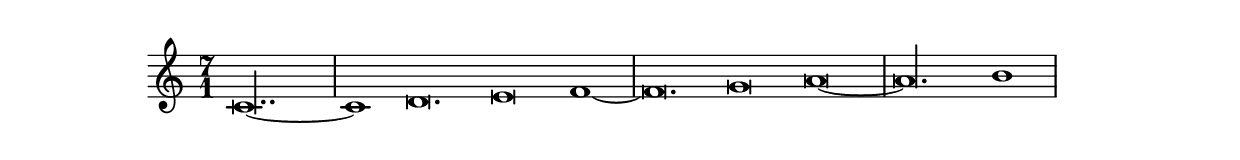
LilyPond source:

\version "2.21.0"

\header{
  texidoc = "The @code{Completion_heads_engraver} uses dotted
breve/longa durations if possible."
}

\new Voice \with {
  \remove Note_heads_engraver
  \consists Completion_heads_engraver
} {
  \time 7/1
  c'\maxima d'\breve. e'\breve f'\longa g'\breve a'\maxima b'1
}
